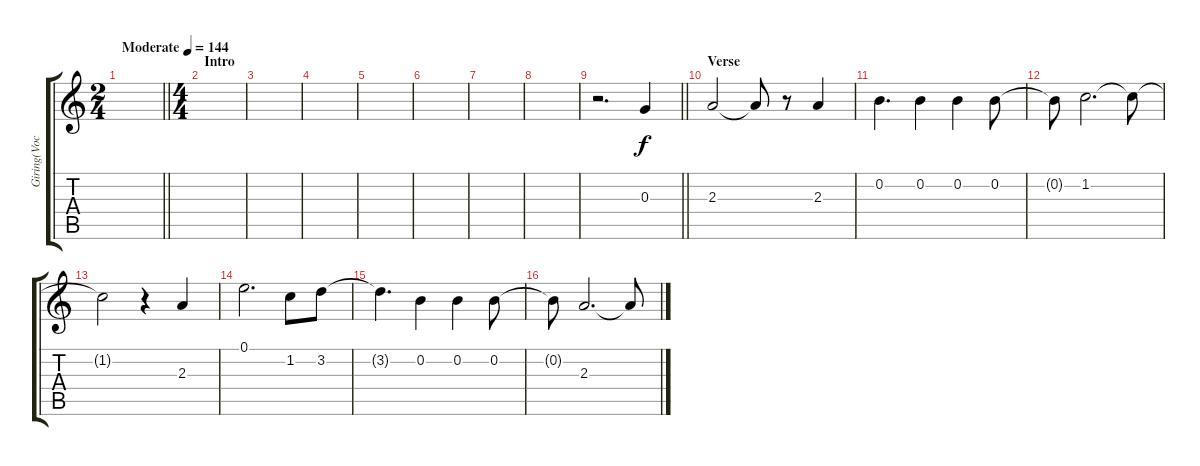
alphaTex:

\track ("Giring(Vocal)" "Giring(Voc") {instrument electricguitarjazz}
\staff {score tabs}
\tuning (E4 B3 G3 D3 A2 E2) {hide}
\ts (2 4)
\tempo (144 "Moderate")
\clef g2
\barLineRight lightlight
\ks c
|
\ts (4 4)
\section ("" "Intro")
|
|
|
|
|
|
|
\barLineRight lightlight
r.2{d} 0.3.4 |
\section ("" "Verse")
2.3.2 2.3{t}.8 r.8 2.3.4 |
0.2.4{d} 0.2.4 0.2.4 0.2.8 |
0.2{t}.8 1.2.2{d} 1.2{t}.8 |
1.2{t}.2 r.4 2.3.4 |
0.1.2{d} 1.2.8 3.2.8 |
3.2{t}.4{d} 0.2.4 0.2.4 0.2.8 |
0.2{t}.8 2.3.2{d} 2.3{t}.8
